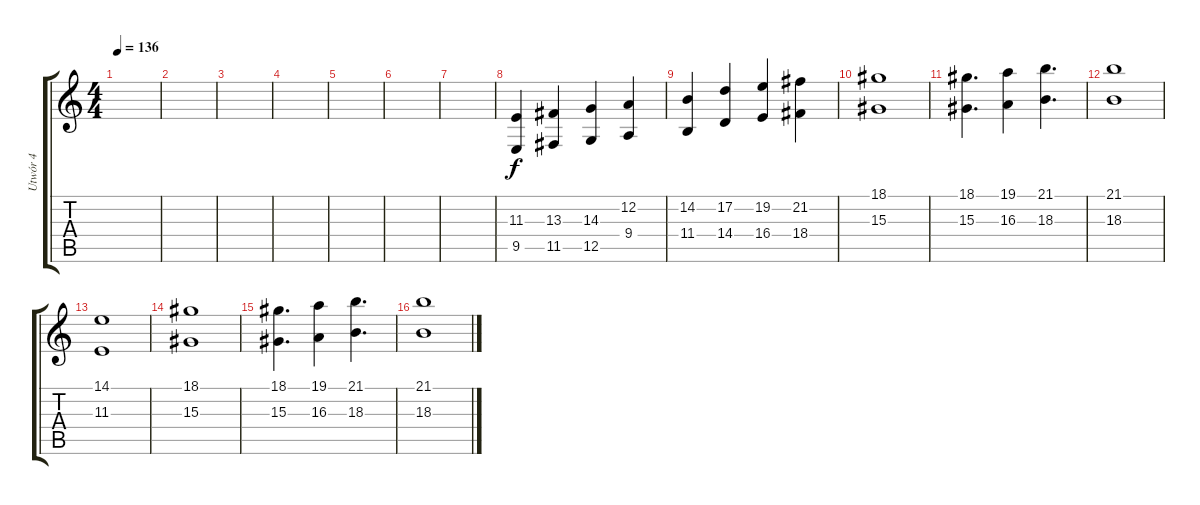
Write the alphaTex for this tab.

\track ("Utwór 4" "Utwór 4") {instrument lead6voice}
\staff {score tabs}
\tuning (D4 A3 F3 C3 G2 D2) {hide}
\ts (4 4)
\tempo 136
\clef g2
\ks c
|
|
|
|
|
|
|
(11.3 9.5).4{volume 10 instrument stringensemble1} (13.3 11.5).4 (14.3 12.5).4 (12.2 9.4).4 |
(14.2 11.4).4 (17.2 14.4).4 (19.2 16.4).4 (21.2 18.4).4 |
(18.1 15.3).1 |
(18.1 15.3).4{d} (19.1 16.3).4 (21.1 18.3).4{d} |
(21.1 18.3).1 |
(14.1 11.3).1 |
(18.1 15.3).1 |
(18.1 15.3).4{d} (19.1 16.3).4 (21.1 18.3).4{d} |
(21.1 18.3).1
